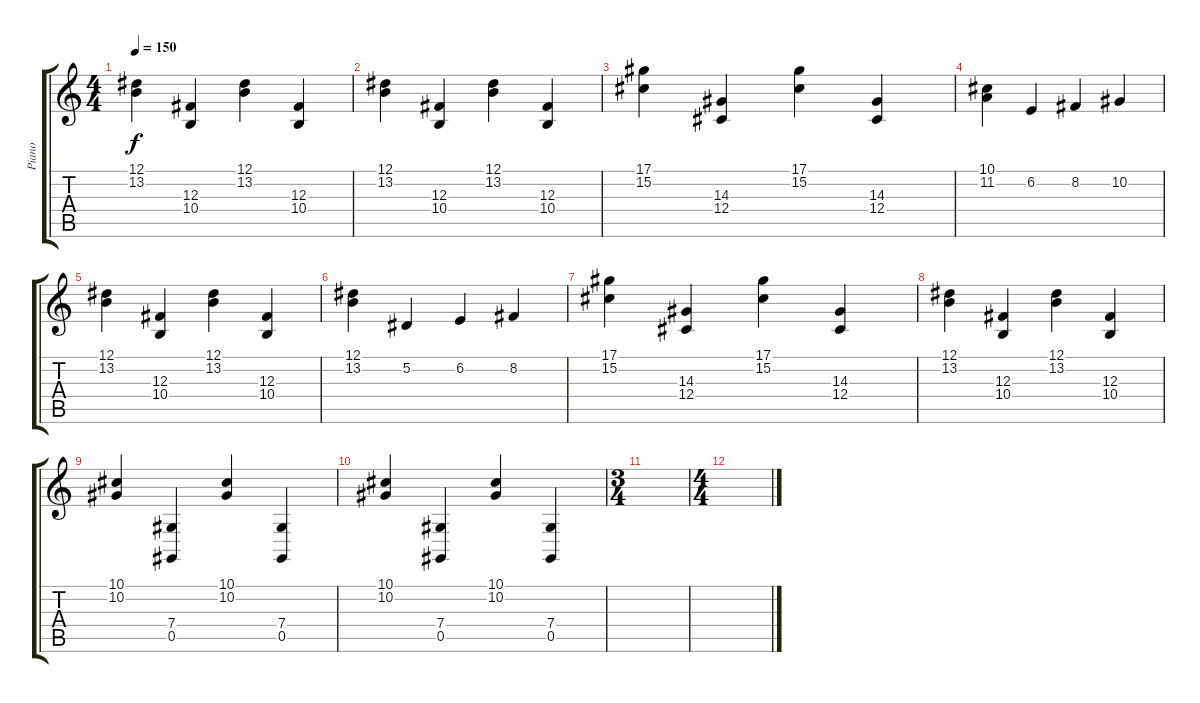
\track ("Piano" "Piano") {instrument acousticgrandpiano}
\staff {score tabs}
\tuning (Eb4 Bb3 Gb3 Db3 Ab2 Eb2) {hide}
\ts (4 4)
\tempo 150
\clef g2
\ks c
(12.1 13.2).4{dy f} (12.3 10.4).4 (12.1 13.2).4 (12.3 10.4).4 |
(12.1 13.2).4 (12.3 10.4).4 (12.1 13.2).4 (12.3 10.4).4 |
(17.1 15.2).4 (14.3 12.4).4 (17.1 15.2).4 (14.3 12.4).4 |
(10.1 11.2).4 6.2.4 8.2.4 10.2.4 |
(12.1 13.2).4 (12.3 10.4).4 (12.1 13.2).4 (12.3 10.4).4 |
(12.1 13.2).4 5.2.4 6.2.4 8.2.4 |
(17.1 15.2).4 (14.3 12.4).4 (17.1 15.2).4 (14.3 12.4).4 |
(12.1 13.2).4 (12.3 10.4).4 (12.1 13.2).4 (12.3 10.4).4 |
(10.1 10.2).4 (7.4 0.5).4 (10.1 10.2).4 (7.4 0.5).4 |
(10.1 10.2).4 (7.4 0.5).4 (10.1 10.2).4 (7.4 0.5).4 |
\ts (3 4)
|
\ts (4 4)
